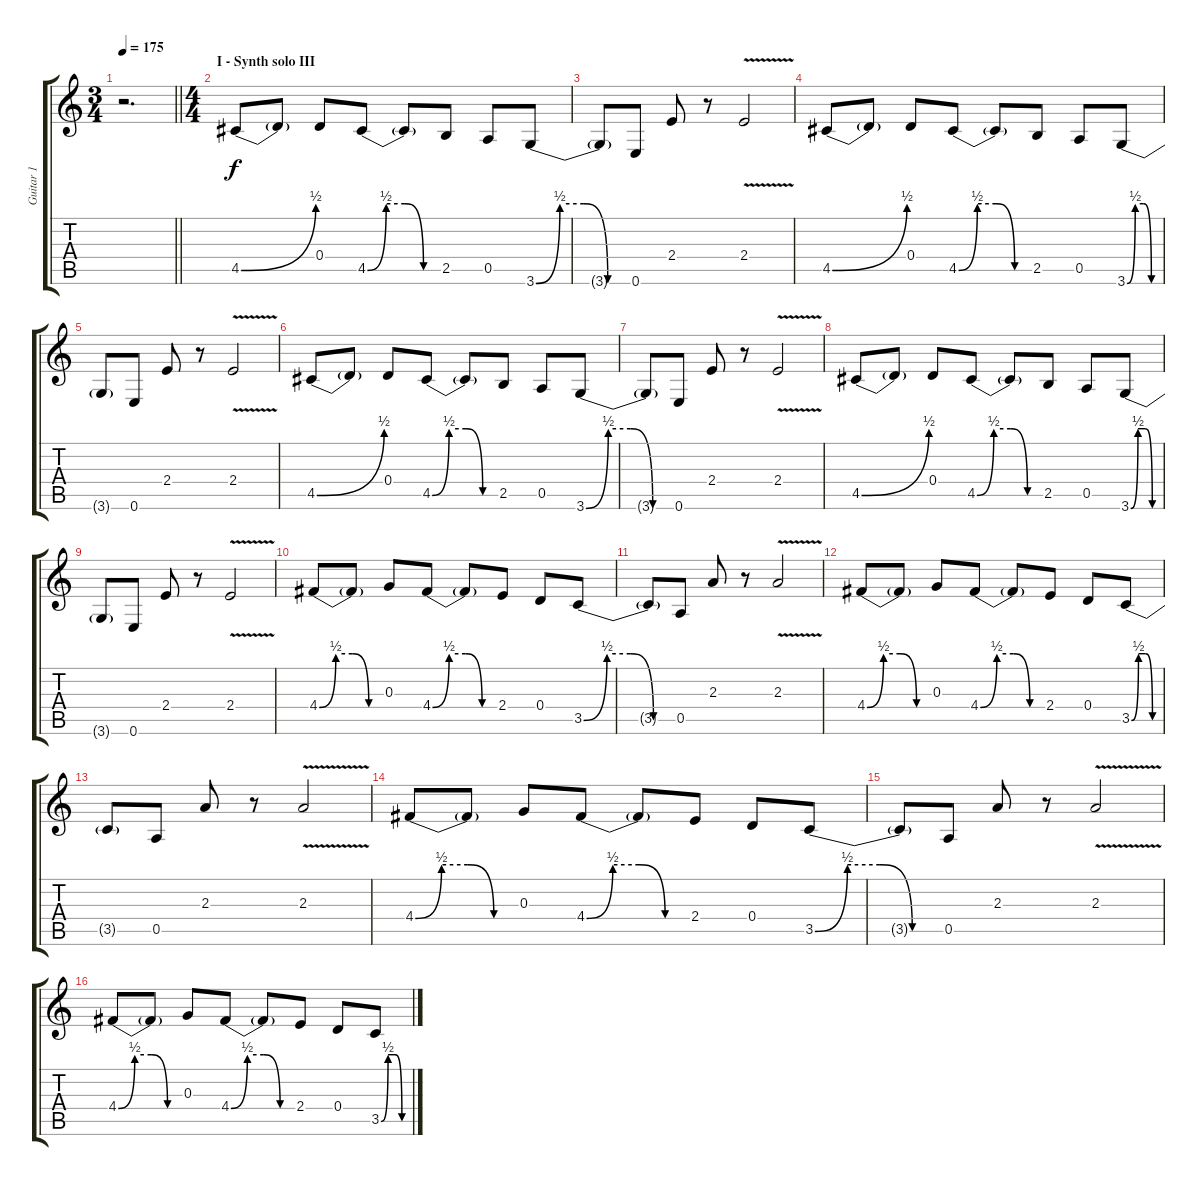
\track ("Guitar 1" "Guitar 1") {instrument electricguitarclean}
\staff {score tabs}
\tuning (E4 B3 G3 D3 A2 E2) {hide}
\ts (3 4)
\tempo 175
\clef g2
\barLineRight lightlight
\ks c
r.2{d dy f} |
\ts (4 4)
\section ("" "I - Synth solo III")
4.5{be (bend 0 0 60 2)}.8 4.5{t}.8 0.4.8 4.5{be (custom 0 0 15 2 30 2 45 0 60 0)}.8 4.5{t}.8 2.5.8 0.5.8 3.6{be (custom 0 0 15 2 30 2 45 0 60 0)}.8 |
3.6{t}.8 0.6.8 2.4.8 r.8 2.4{v}.2 |
4.5{be (bend 0 0 60 2)}.8 4.5{t}.8 0.4.8 4.5{be (custom 0 0 15 2 30 2 45 0 60 0)}.8 4.5{t}.8 2.5.8 0.5.8 3.6{be (custom 0 0 15 2 30 2 45 0 60 0)}.8 |
3.6{t}.8 0.6.8 2.4.8 r.8 2.4{v}.2 |
4.5{be (bend 0 0 60 2)}.8 4.5{t}.8 0.4.8 4.5{be (custom 0 0 15 2 30 2 45 0 60 0)}.8 4.5{t}.8 2.5.8 0.5.8 3.6{be (custom 0 0 15 2 30 2 45 0 60 0)}.8 |
3.6{t}.8 0.6.8 2.4.8 r.8 2.4{v}.2 |
4.5{be (bend 0 0 60 2)}.8 4.5{t}.8 0.4.8 4.5{be (custom 0 0 15 2 30 2 45 0 60 0)}.8 4.5{t}.8 2.5.8 0.5.8 3.6{be (custom 0 0 15 2 30 2 45 0 60 0)}.8 |
3.6{t}.8 0.6.8 2.4.8 r.8 2.4{v}.2 |
4.4{be (custom 0 0 15 2 30 2 45 0 60 0)}.8 4.4{t}.8 0.3.8 4.4{be (custom 0 0 15 2 30 2 45 0 60 0)}.8 4.4{t}.8 2.4.8 0.4.8 3.5{be (custom 0 0 15 2 30 2 45 0 60 0)}.8 |
3.5{t}.8 0.5.8 2.3.8 r.8 2.3{v}.2 |
4.4{be (custom 0 0 15 2 30 2 45 0 60 0)}.8 4.4{t}.8 0.3.8 4.4{be (custom 0 0 15 2 30 2 45 0 60 0)}.8 4.4{t}.8 2.4.8 0.4.8 3.5{be (custom 0 0 15 2 30 2 45 0 60 0)}.8 |
3.5{t}.8 0.5.8 2.3.8 r.8 2.3{v}.2 |
4.4{be (custom 0 0 15 2 30 2 45 0 60 0)}.8 4.4{t}.8 0.3.8 4.4{be (custom 0 0 15 2 30 2 45 0 60 0)}.8 4.4{t}.8 2.4.8 0.4.8 3.5{be (custom 0 0 15 2 30 2 45 0 60 0)}.8 |
3.5{t}.8 0.5.8 2.3.8 r.8 2.3{v}.2 |
4.4{be (custom 0 0 15 2 30 2 45 0 60 0)}.8 4.4{t}.8 0.3.8 4.4{be (custom 0 0 15 2 30 2 45 0 60 0)}.8 4.4{t}.8 2.4.8 0.4.8 3.5{be (custom 0 0 15 2 30 2 45 0 60 0)}.8
